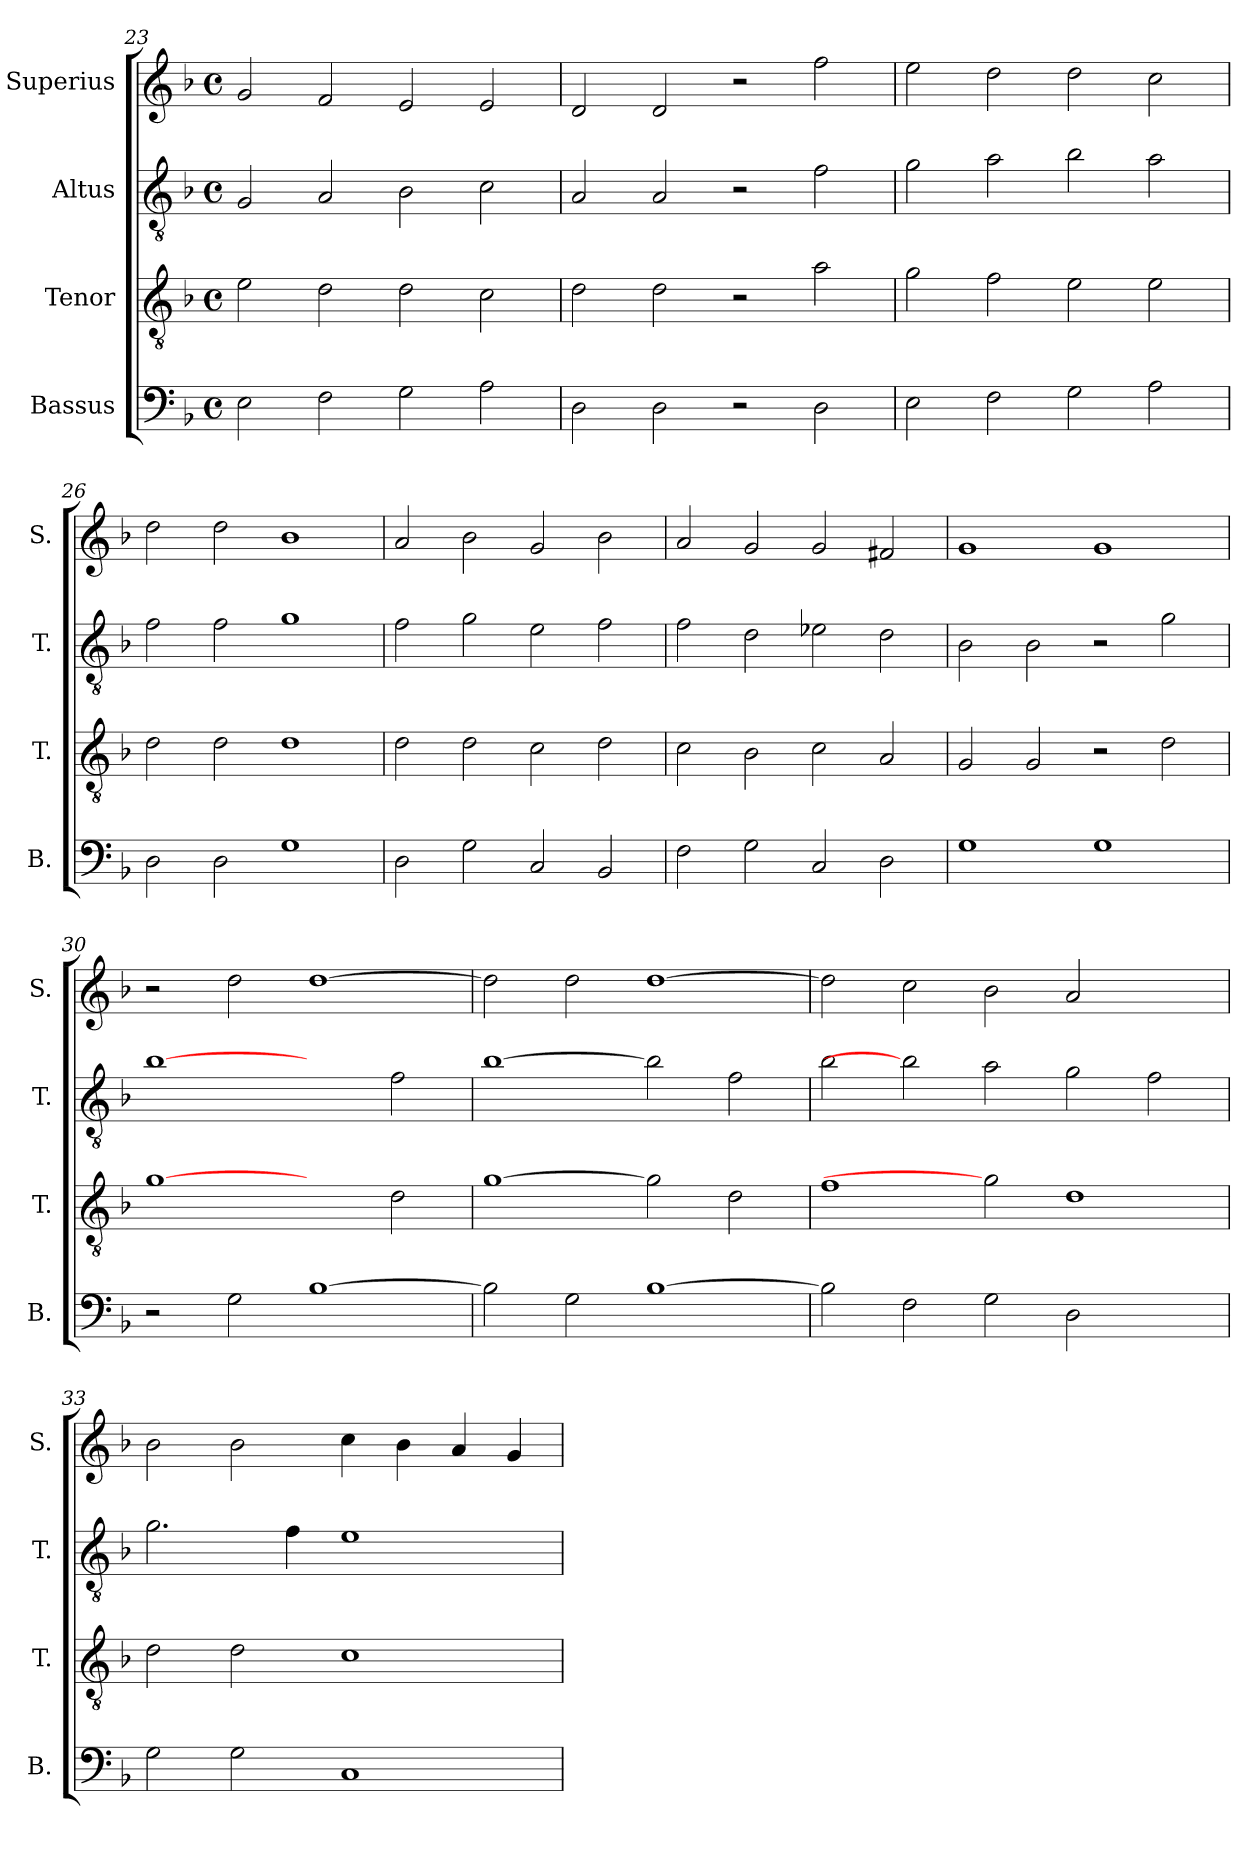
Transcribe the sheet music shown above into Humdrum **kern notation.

**kern	**kern	**kern	**kern
*part4	*part3	*part2	*part1
*staff4	*staff3	*staff2	*staff1
*I"Bassus	*I"Tenor	*I"Altus	*I"Superius
*I'B.	*I'T.	*I'T.	*I'S.
*clefF4	*clefGv2	*clefGv2	*clefG2
*	*ITrd7c12	*ITrd7c12	*
*k[b-]	*k[b-]	*k[b-]	*k[b-]
*F:	*F:	*F:	*F:
*M4/4	*M4/4	*M4/4	*M4/4
*met(c)	*met(c)	*met(c)	*met(c)
=23	=23	=23	=23
2Ei\	2Ei\	2GGi/	2gi/
2Fi\	2Di\	2AAi/	2fi/
2Gi\	2Di\	2BB-i\	2ei/
2Ai\	2Ci\	2Ci\	2ei/
=24	=24	=24	=24
2Di\	2Di\	2AAi/	2di/
2Di\	2Di\	2AAi/	2di/
2r	2r	2r	2r
2Di\	2Ai\	2Fi\	2ffi\
=25	=25	=25	=25
2Ei\	2Gi\	2Gi\	2eei\
2Fi\	2Fi\	2Ai\	2ddi\
2Gi\	2Ei\	2B-i\	2ddi\
2Ai\	2Ei\	2Ai\	2cci\
!!LO:LB:g=z
=26	=26	=26	=26
2Di\	2Di\	2Fi\	2ddi\
2Di\	2Di\	2Fi\	2ddi\
1Gi	1Di	1Gi	1b-i
=27	=27	=27	=27
2Di\	2Di\	2Fi\	2ai/
2Gi\	2Di\	2Gi\	2b-i\
2Ci/	2Ci\	2Ei\	2gi/
2BB-i/	2Di\	2Fi\	2b-i\
=28	=28	=28	=28
2Fi\	2Ci\	2Fi\	2ai/
2Gi\	2BB-i\	2Di\	2gi/
2Ci/	2Ci\	2E-Xi\	2gi/
2Di\	2AAi/	2Di\	2f#Xi/
=29	=29	=29	=29
1Gi	2GGi/	2BB-i\	1gi
.	2GGi/	2BB-i\	.
1Gi	2r	2r	1gi
.	2Di\	2Gi\	.
=30	=30	=30	=30
2r	[1Gi	[1B-i	2r
2Gi\	.	.	2ddi\
[>1B-i	2ryy	2ryy	[>1ddi
.	2Di\	2Fi\	.
!!LO:PB:g=z
=31	=31	=31	=31
2B-i\]	[1Gi	[1B-i	2ddi\]
2Gi\	.	.	2ddi\
[>1B-i	2Gi]	2B-i]	[>1ddi
.	2Di\	2Fi\	.
=32	=32	=32	=32
2B-i\]	1Fi	2B-i\	2ddi\]
2Fi\	.	2B-i]	2cci\
2Gi\	2Gi]	2Ai\	2b-i\
2Di\	1Di	2Gi\	2ai/
2ryy	.	2Fi\	2ryy
=33	=33	=33	=33
2Gi\	2Di\	2.Gi\	2b-i\
2Gi\	2Di\	.	2b-i\
.	.	4Fi\	.
1Ci	1Ci	1Ei	4cci\
.	.	.	4b-i\
.	.	.	4ai/
.	.	.	4gi/
=	=	=	=
*-	*-	*-	*-
